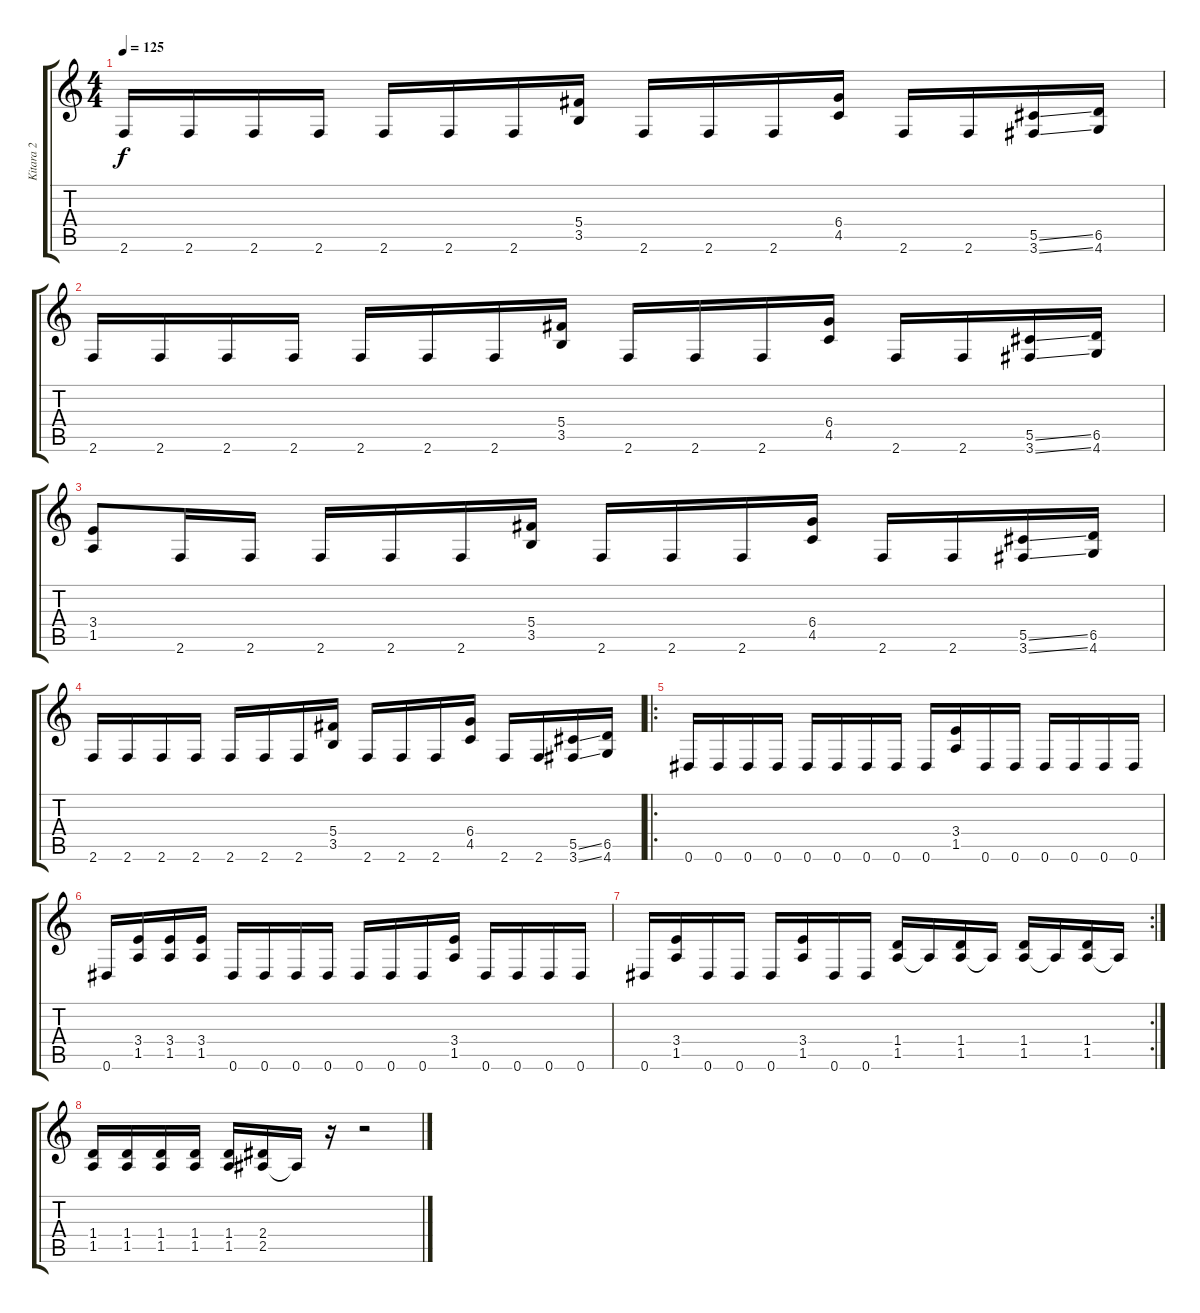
\track ("Kitara 2" "Kitara 2") {instrument distortionguitar}
\staff {score tabs}
\tuning (Eb4 Bb3 Gb3 Db3 Ab2 Eb2) {hide}
\ts (4 4)
\tempo 125
\clef g2
\ks c
2.6.16{dy f} 2.6.16 2.6.16 2.6.16 2.6.16 2.6.16 2.6.16 (5.4 3.5).16 2.6.16 2.6.16 2.6.16 (6.4 4.5).16 2.6.16 2.6.16 (5.5{ss} 3.6{ss}).16 (6.5 4.6).16 |
2.6.16 2.6.16 2.6.16 2.6.16 2.6.16 2.6.16 2.6.16 (5.4 3.5).16 2.6.16 2.6.16 2.6.16 (6.4 4.5).16 2.6.16 2.6.16 (5.5{ss} 3.6{ss}).16 (6.5 4.6).16 |
(3.4 1.5).8 2.6.16 2.6.16 2.6.16 2.6.16 2.6.16 (5.4 3.5).16 2.6.16 2.6.16 2.6.16 (6.4 4.5).16 2.6.16 2.6.16 (5.5{ss} 3.6{ss}).16 (6.5 4.6).16 |
2.6.16 2.6.16 2.6.16 2.6.16 2.6.16 2.6.16 2.6.16 (5.4 3.5).16 2.6.16 2.6.16 2.6.16 (6.4 4.5).16 2.6.16 2.6.16 (5.5{ss} 3.6{ss}).16 (6.5 4.6).16 |
\ro
0.6.16 0.6.16 0.6.16 0.6.16 0.6.16 0.6.16 0.6.16 0.6.16 0.6.16 (3.4 1.5).16 0.6.16 0.6.16 0.6.16 0.6.16 0.6.16 0.6.16 |
0.6.16 (3.4 1.5).16 (3.4 1.5).16 (3.4 1.5).16 0.6.16 0.6.16 0.6.16 0.6.16 0.6.16 0.6.16 0.6.16 (3.4 1.5).16 0.6.16 0.6.16 0.6.16 0.6.16 |
\rc 2
0.6.16 (3.4 1.5).16 0.6.16 0.6.16 0.6.16 (3.4 1.5).16 0.6.16 0.6.16 (1.4 1.5).16 1.5{t}.16 (1.4 1.5).16 1.5{t}.16 (1.4 1.5).16 1.5{t}.16 (1.4 1.5).16 1.5{t}.16 |
(1.4 1.5).16 (1.4 1.5).16 (1.4 1.5).16 (1.4 1.5).16 (1.4 1.5).16 (2.4 2.5).16 2.5{t}.16 r.16 r.2
